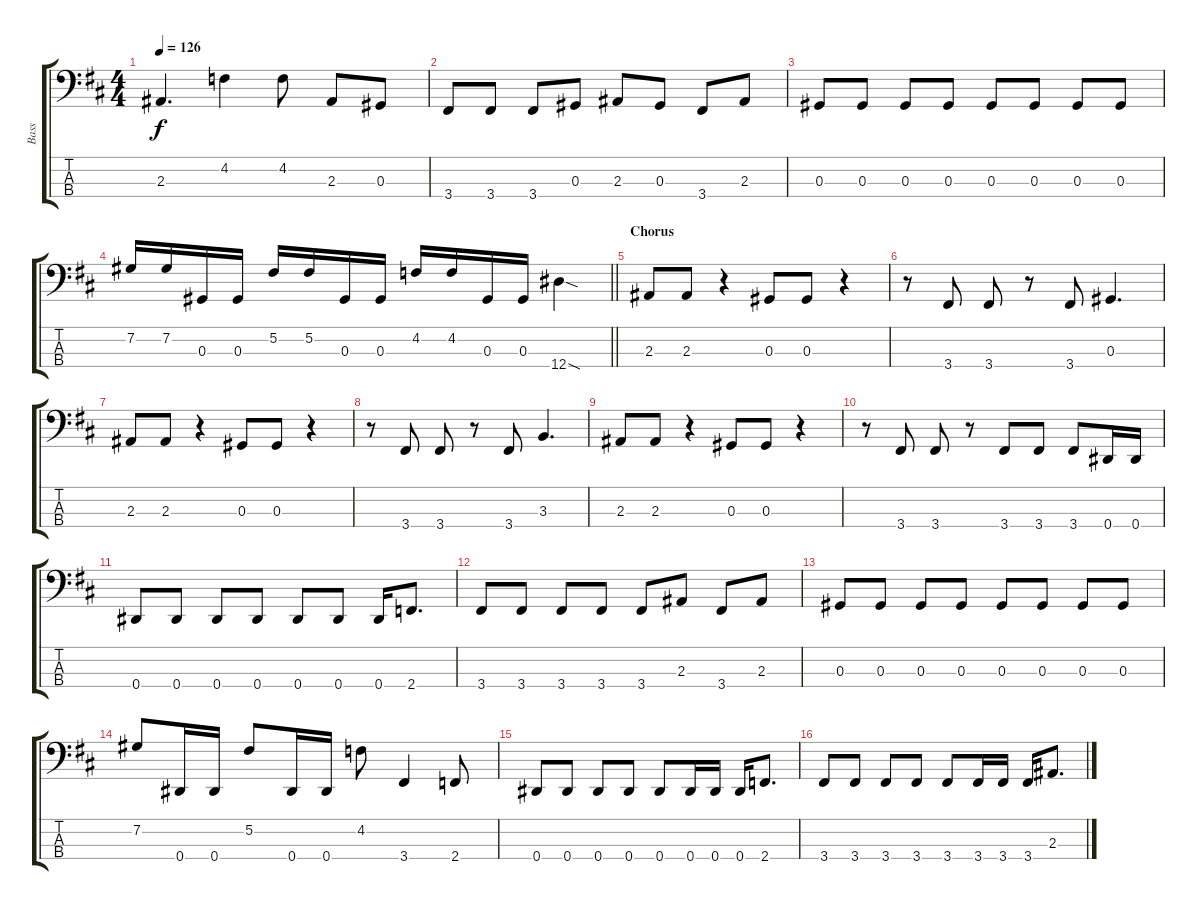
\track ("Bass" "Bass") {instrument electricbassfinger}
\staff {score tabs}
\tuning (Gb2 Db2 Ab1 Eb1) {hide}
\ts (4 4)
\tempo 126
\clef f4
\ks d
2.3.4{d dy f} 4.2.4 4.2.8 2.3.8 0.3.8 |
3.4.8 3.4.8 3.4.8 0.3.8 2.3.8 0.3.8 3.4.8 2.3.8 |
0.3.8 0.3.8 0.3.8 0.3.8 0.3.8 0.3.8 0.3.8 0.3.8 |
\barLineRight lightlight
7.2.16 7.2.16 0.3.16 0.3.16 5.2.16 5.2.16 0.3.16 0.3.16 4.2.16 4.2.16 0.3.16 0.3.16 12.4{sod}.4 |
\section ("" "Chorus")
2.3.8 2.3.8 r.4 0.3.8 0.3.8 r.4 |
r.8 3.4.8 3.4.8 r.8 3.4.8 0.3.4{d} |
2.3.8 2.3.8 r.4 0.3.8 0.3.8 r.4 |
r.8 3.4.8 3.4.8 r.8 3.4.8 3.3.4{d} |
2.3.8 2.3.8 r.4 0.3.8 0.3.8 r.4 |
r.8 3.4.8 3.4.8 r.8 3.4.8 3.4.8 3.4.8 0.4.16 0.4.16 |
0.4.8 0.4.8 0.4.8 0.4.8 0.4.8 0.4.8 0.4.16 2.4.8{d} |
3.4.8 3.4.8 3.4.8 3.4.8 3.4.8 2.3.8 3.4.8 2.3.8 |
0.3.8 0.3.8 0.3.8 0.3.8 0.3.8 0.3.8 0.3.8 0.3.8 |
7.2.8 0.4.16 0.4.16 5.2.8 0.4.16 0.4.16 4.2.8 3.4.4 2.4.8 |
0.4.8 0.4.8 0.4.8 0.4.8 0.4.8 0.4.16 0.4.16 0.4.16 2.4.8{d} |
3.4.8 3.4.8 3.4.8 3.4.8 3.4.8 3.4.16 3.4.16 3.4.16 2.3.8{d}
